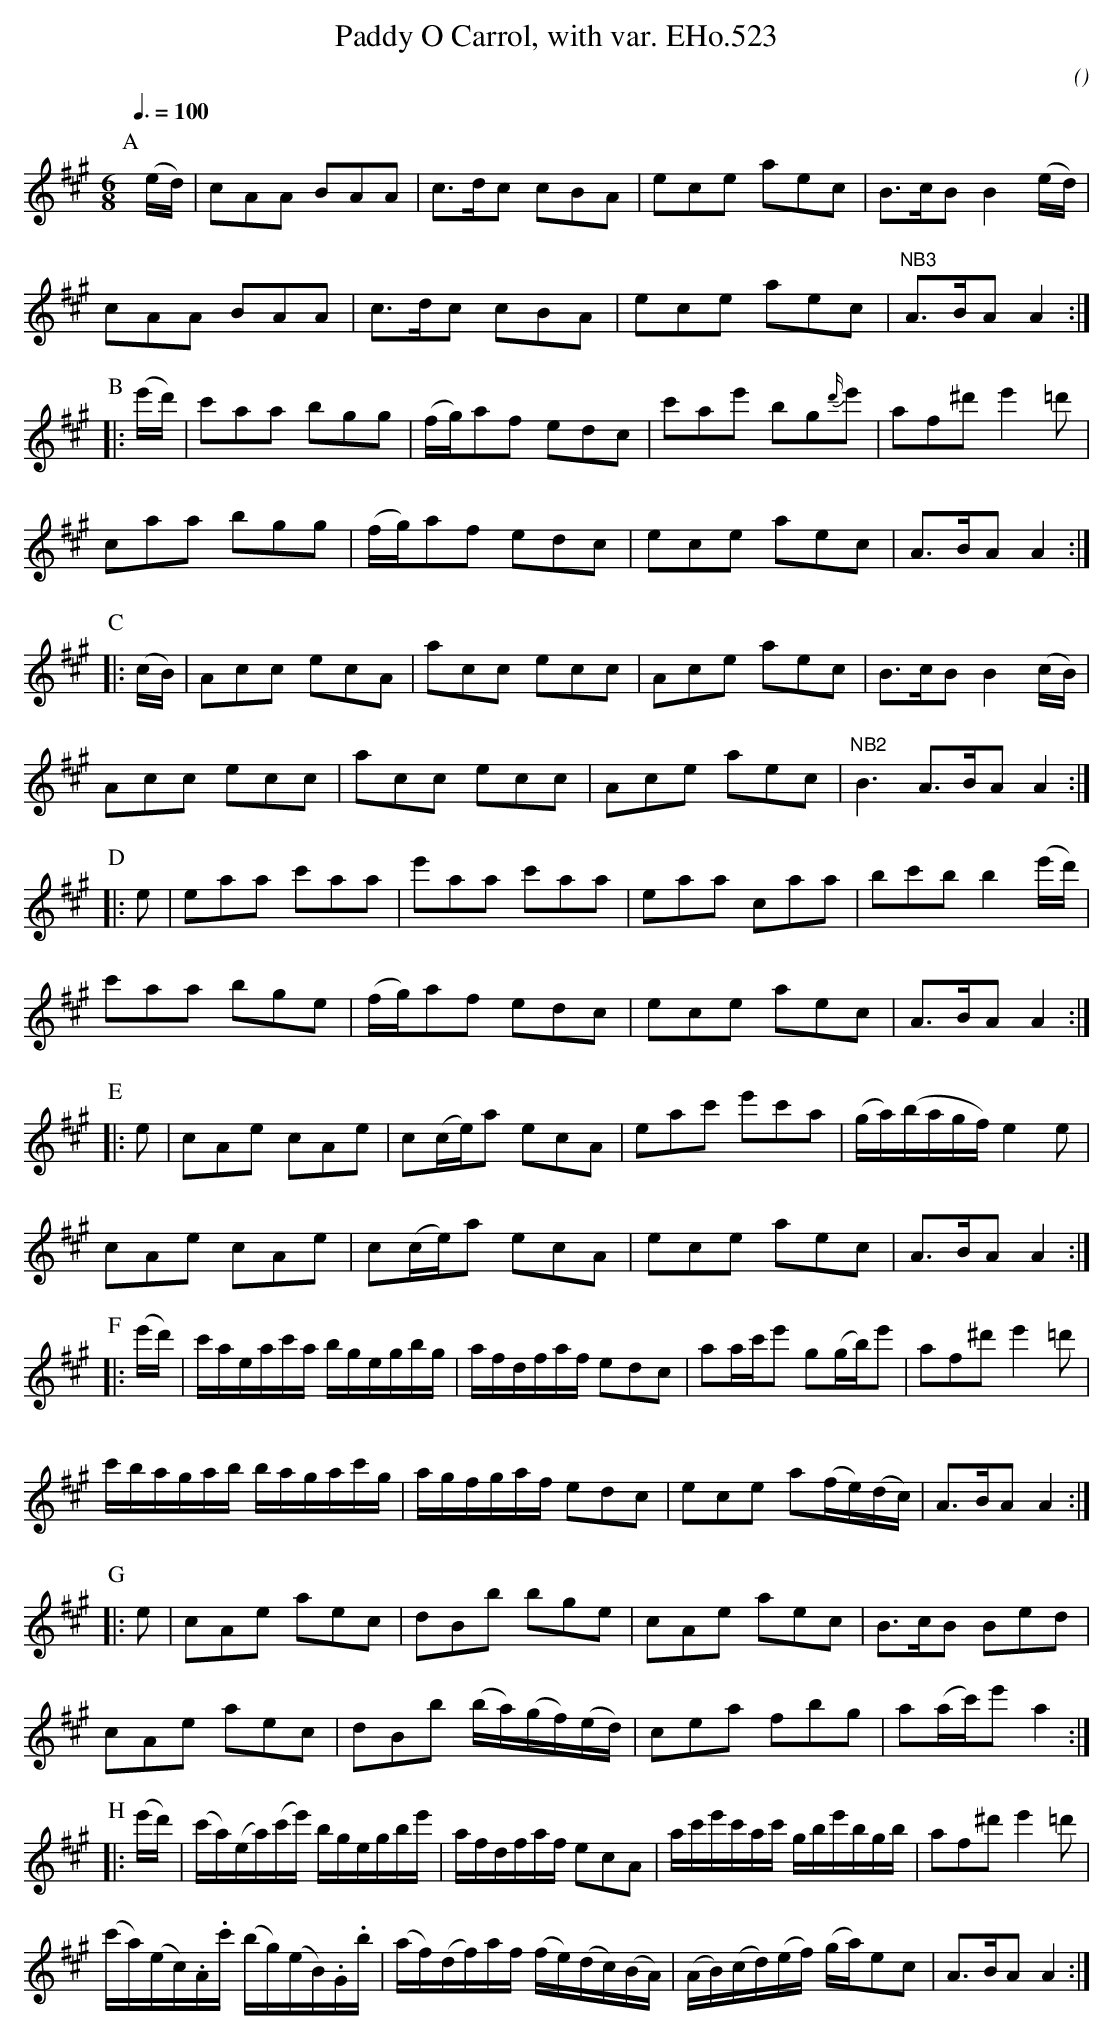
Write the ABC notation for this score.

X:1
T:Paddy O Carrol, with var. EHo.523
M:6/8
L:1/8
Q:3/8=100
C:
O:
K:A
P:A
y(e/d/) | cAA BAA | c>dc cBA | ece aec | B>cB B2(e/d/) |
cAA BAA | c>dc cBA | ece aec | "NB3"A>BA A2 :|
P:B
|: (e'/d'/) | c'aa bgg | (f/g/)af edc | c'ae' bg{d'/}e' | af^d' e'2=d' |
caa bgg | (f/g/)af edc | ece aec | A>BA A2 :|
P:C
|:(c/B/) | Acc ecA | acc ecc | Ace aec | B>cB B2(c/B/) |
Acc ecc | acc ecc | Ace aec | "NB2" B3A>BAA2 :|
P:D
|: e | eaa c'aa | e'aa c'aa | eaa caa | bc'b b2 (e'/d'/) |
c'aa bge | (f/g/)af edc | ece aec | A>BA A2 :|
P:E
L:1/16
|: e2 | c2A2e2 c2A2e2 | c2(ce)a2 e2c2A2 | e2a2c'2 e'2c'2a2 | (ga)(bagf) e4e2 |
c2A2e2 c2A2e2 | c2(ce)a2 e2c2A2 | e2c2e2 a2e2c2 | A2>B2A2 A4 :|
P:F
|:(e'd') | c'aeac'a bgegbg | afdfaf e2d2c2 | a2ac'e'2 g2(gb)e'2 | a2f2^d'2 e'4=d'2 |
c'bagab  bagac'g | agfgaf e2d2c2 | e2c2e2 a2(fe)(dc) | A2>B2A2 A4 :|
P:G
|:e2 | c2A2e2 a2e2c2 | d2B2b2 b2g2e2 | c2A2e2 a2e2c2 | B2>c2B2 B2e2d2 |
c2A2e2 a2e2c2 | d2B2b2 (ba)(gf)(ed) | c2e2a2 f2b2g2 | a2(ac')e'2 a4 :|
P:H
|:(e'd') | (c'a)(ea)(c'e') bgegbe' | afdfaf e2c2A2 | ac'e'c'ac' gbe'bgb | a2f2^d'2 e'4=d'2 |
(c'a)(ec).A.c' (bg)(eB).G.b | (af)(df)af (fe)(dc)(BA) | (AB)(cd)(ef) (ga)e2c2 | A2>B2A2 A4 :|
